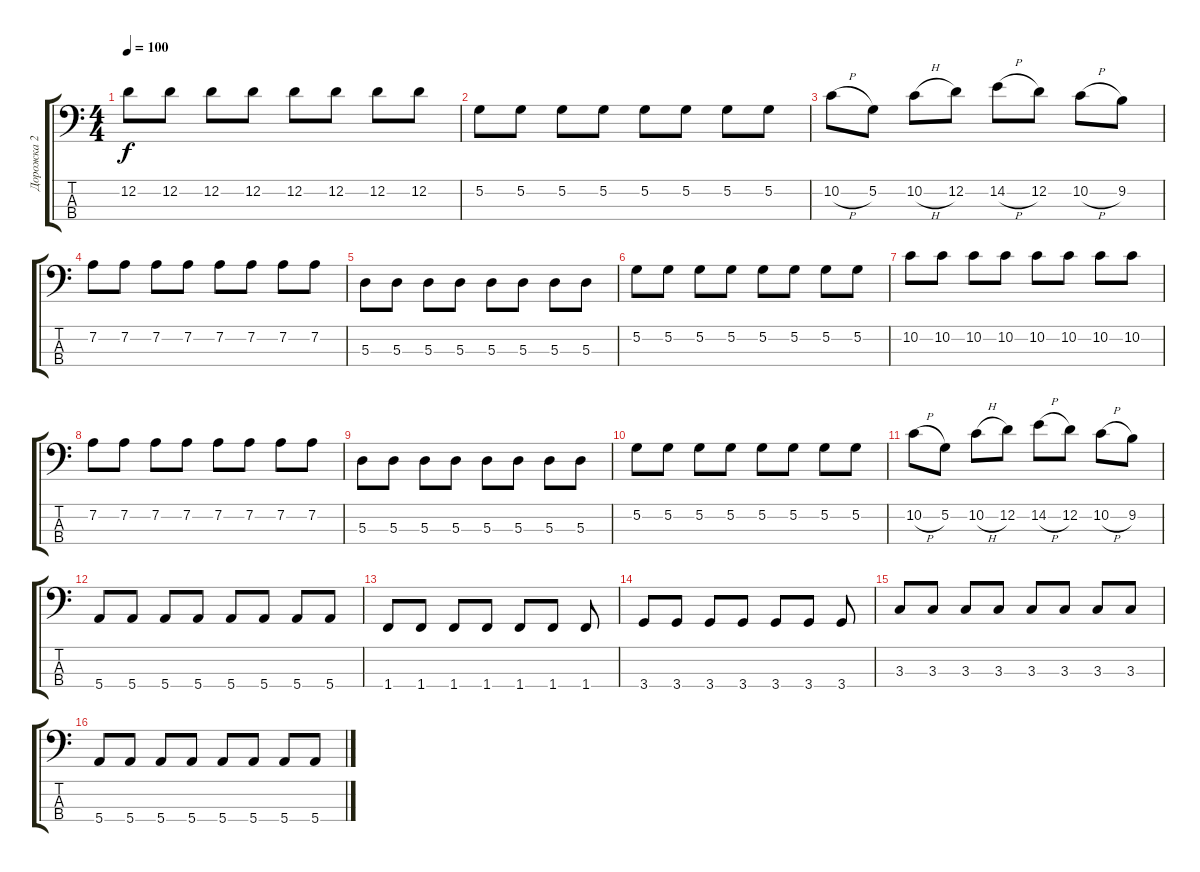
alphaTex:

\track ("Дорожка 2" "Дорожка 2") {instrument electricbassfinger}
\staff {score tabs}
\tuning (G2 D2 A1 E1) {hide}
\ts (4 4)
\tempo 100
\clef f4
\ks c
12.2.8{dy f} 12.2.8 12.2.8 12.2.8 12.2.8 12.2.8 12.2.8 12.2.8 |
5.2.8 5.2.8 5.2.8 5.2.8 5.2.8 5.2.8 5.2.8 5.2.8 |
10.2{h}.8 5.2.8 10.2{h}.8 12.2.8 14.2{h}.8 12.2.8 10.2{h}.8 9.2.8 |
7.2.8 7.2.8 7.2.8 7.2.8 7.2.8 7.2.8 7.2.8 7.2.8 |
5.3.8 5.3.8 5.3.8 5.3.8 5.3.8 5.3.8 5.3.8 5.3.8 |
5.2.8 5.2.8 5.2.8 5.2.8 5.2.8 5.2.8 5.2.8 5.2.8 |
10.2.8 10.2.8 10.2.8 10.2.8 10.2.8 10.2.8 10.2.8 10.2.8 |
7.2.8 7.2.8 7.2.8 7.2.8 7.2.8 7.2.8 7.2.8 7.2.8 |
5.3.8 5.3.8 5.3.8 5.3.8 5.3.8 5.3.8 5.3.8 5.3.8 |
5.2.8 5.2.8 5.2.8 5.2.8 5.2.8 5.2.8 5.2.8 5.2.8 |
10.2{h}.8 5.2.8 10.2{h}.8 12.2.8 14.2{h}.8 12.2.8 10.2{h}.8 9.2.8 |
5.4.8 5.4.8 5.4.8 5.4.8 5.4.8 5.4.8 5.4.8 5.4.8 |
1.4.8 1.4.8 1.4.8 1.4.8 1.4.8 1.4.8 1.4.8 |
3.4.8 3.4.8 3.4.8 3.4.8 3.4.8 3.4.8 3.4.8 |
3.3.8 3.3.8 3.3.8 3.3.8 3.3.8 3.3.8 3.3.8 3.3.8 |
5.4.8 5.4.8 5.4.8 5.4.8 5.4.8 5.4.8 5.4.8 5.4.8
